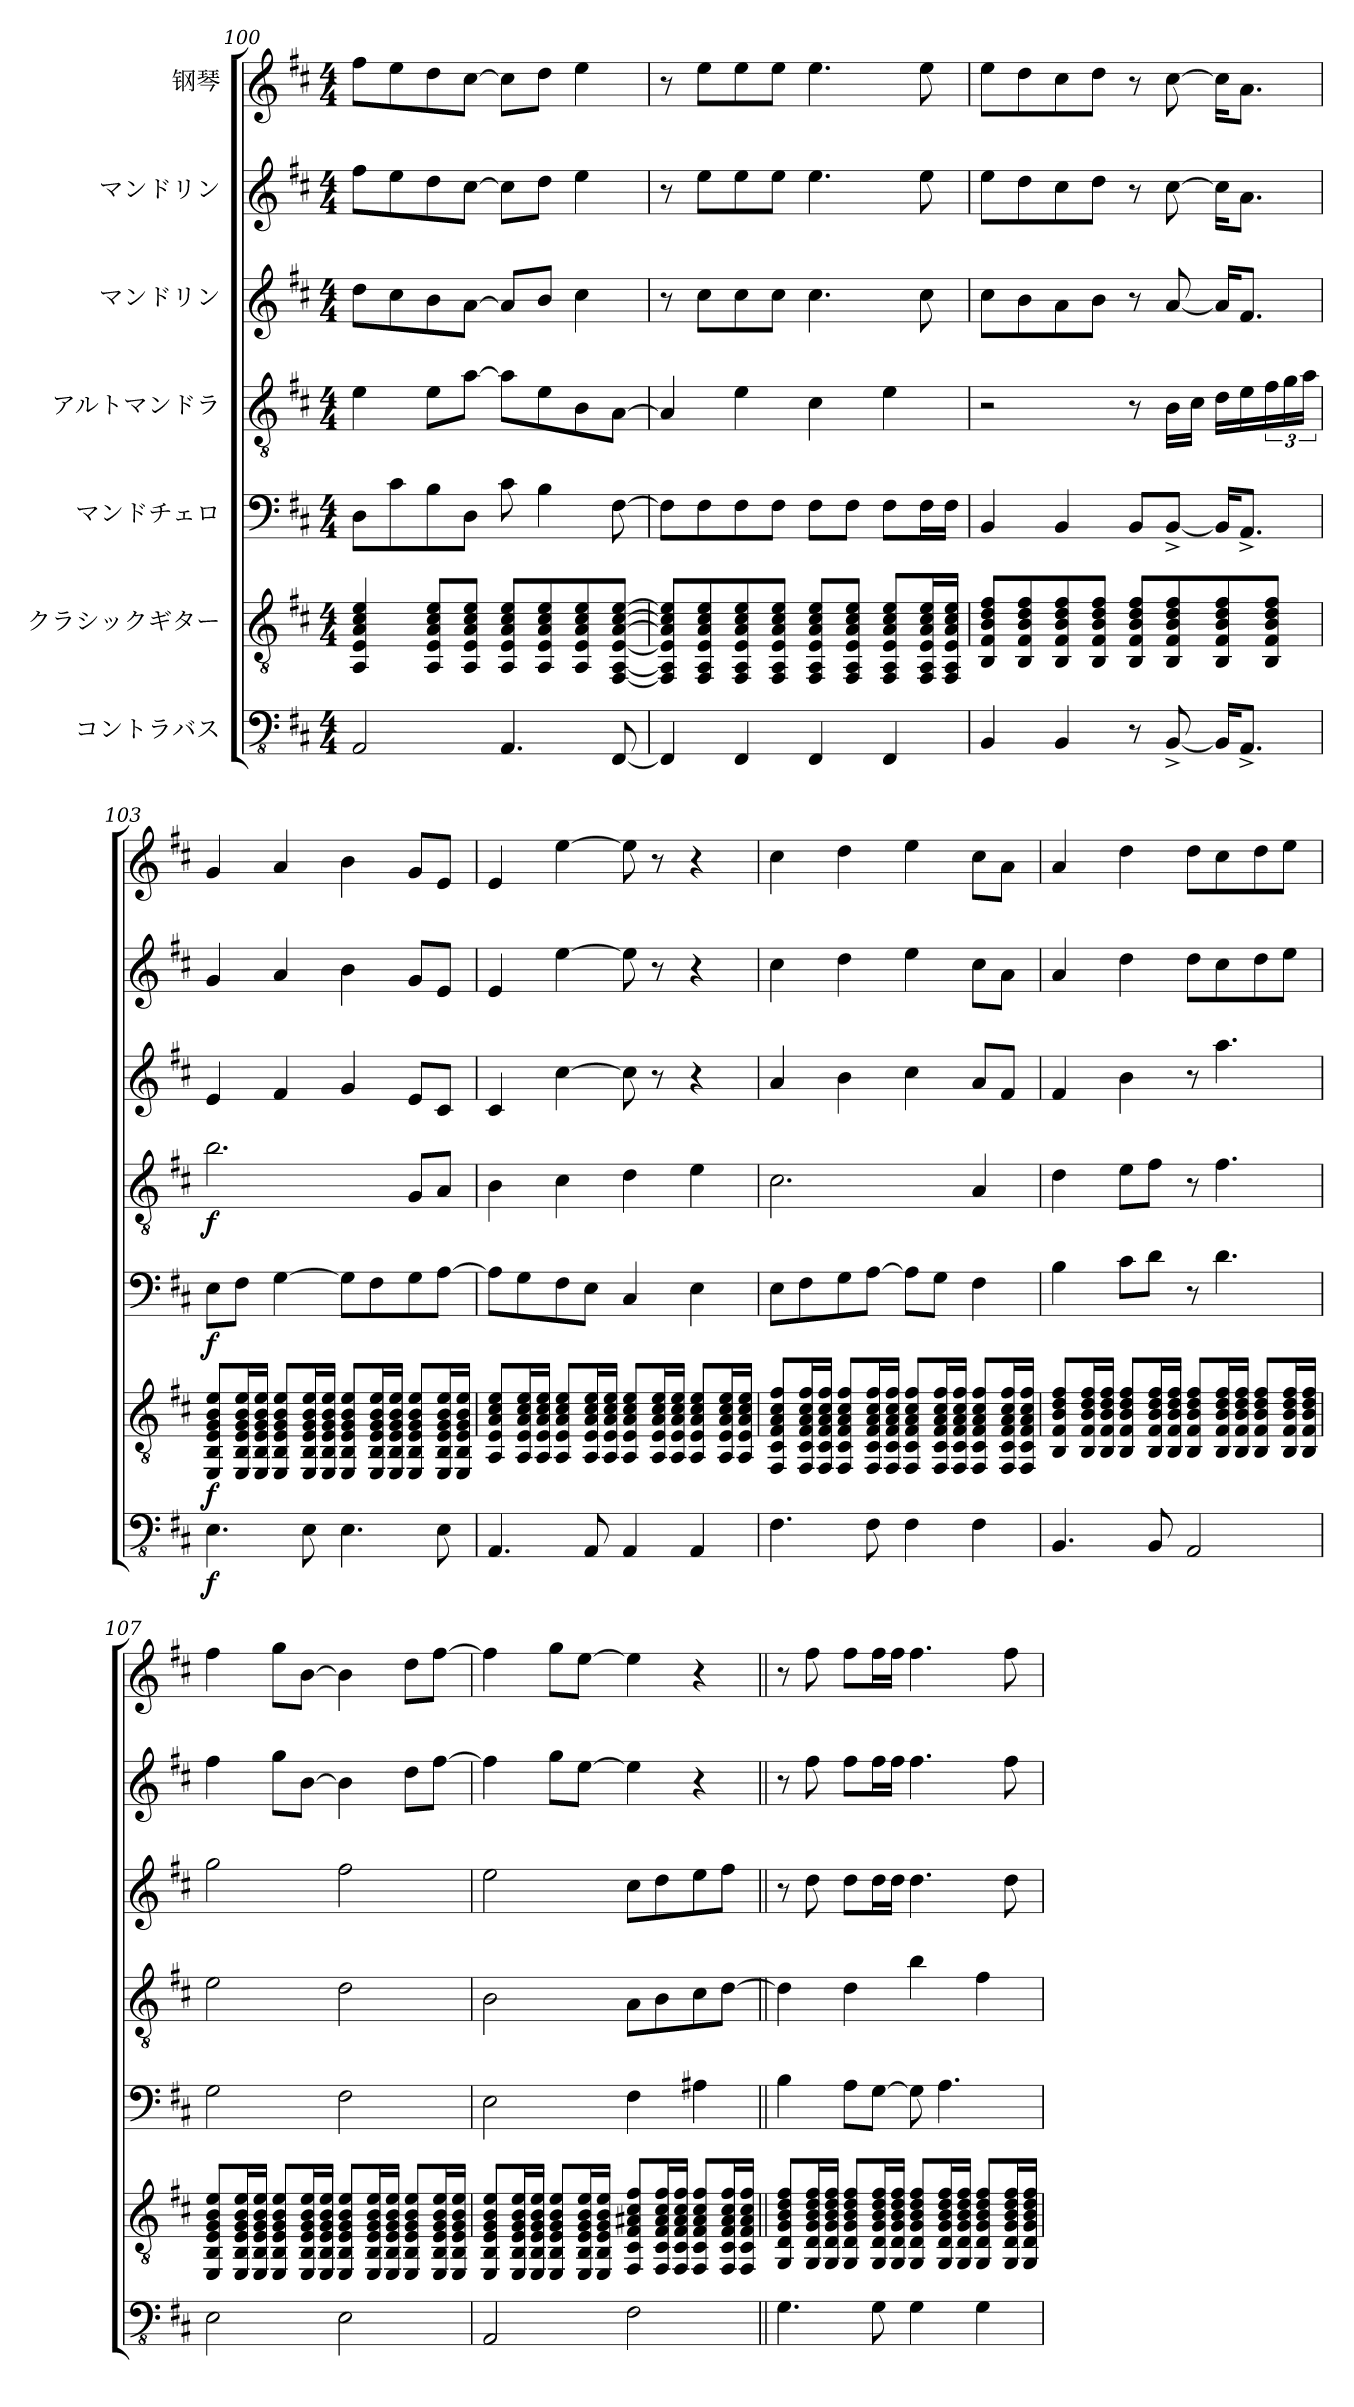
**kern	**dynam	**kern	**dynam	**kern	**dynam	**kern	**dynam	**kern	**kern	**kern
*part7	*part7	*part6	*part6	*part5	*part5	*part4	*part4	*part3	*part2	*part1
*staff7	*staff7	*staff6	*staff6	*staff5	*staff5	*staff4	*staff4	*staff3	*staff2	*staff1
*I"コントラバス	*	*I"クラシックギター	*	*I"マンドチェロ	*	*I"アルトマンドラ	*	*I"マンドリン	*I"マンドリン	*I"钢琴
*clefFv4	*	*clefGv2	*	*clefF4	*	*clefGv2	*	*clefG2	*clefG2	*clefG2
*k[f#c#]	*	*k[f#c#]	*	*k[f#c#]	*	*k[f#c#]	*	*k[f#c#]	*k[f#c#]	*k[f#c#]
*M4/4	*	*M4/4	*	*M4/4	*	*M4/4	*	*M4/4	*M4/4	*M4/4
=100	=100	=100	=100	=100	=100	=100	=100	=100	=100	=100
2AAA	.	4AA 4E 4A 4c# 4e	.	8DL	.	4e	.	8ddL	8ff#L	8ff#L
.	.	.	.	8c#	.	.	.	8cc#	8ee	8ee
.	.	8AA 8E 8A 8c# 8eL	.	8B	.	8eL	.	8b	8dd	8dd
.	.	8AA 8E 8A 8c# 8eJ	.	8DJ	.	[8aJ	.	[8aJ	[8cc#J	[8cc#J
4.AAA	.	8AA 8E 8A 8c# 8eL	.	8c#	.	8aL]	.	8aL]	8cc#L]	8cc#L]
.	.	8AA 8E 8A 8c# 8e	.	4B	.	8e	.	8bJ	8ddJ	8ddJ
.	.	8AA 8E 8A 8c# 8e	.	.	.	8B	.	4cc#	4ee	4ee
[8FFF#	.	[8FF# [8AA [8E [8A [8c# [8eJ	.	[8F#	.	[8AJ	.	.	.	.
=101	=101	=101	=101	=101	=101	=101	=101	=101	=101	=101
4FFF#]	.	8FF#] 8AA] 8E] 8A] 8c#] 8e]L	.	8F#L]	.	4A]	.	8r	8r	8r
.	.	8FF# 8AA 8E 8A 8c# 8e	.	8F#	.	.	.	8cc#L	8eeL	8eeL
4FFF#	.	8FF# 8AA 8E 8A 8c# 8e	.	8F#	.	4e	.	8cc#	8ee	8ee
.	.	8FF# 8AA 8E 8A 8c# 8eJ	.	8F#J	.	.	.	8cc#J	8eeJ	8eeJ
4FFF#	.	8FF# 8AA 8E 8A 8c# 8eL	.	8F#L	.	4c#	.	4.cc#	4.ee	4.ee
.	.	8FF# 8AA 8E 8A 8c# 8eJ	.	8F#J	.	.	.	.	.	.
4FFF#	.	8FF# 8AA 8E 8A 8c# 8eL	.	8F#L	.	4e	.	.	.	.
.	.	16FF# 16AA 16E 16A 16c# 16eL	.	16F#L	.	.	.	8cc#	8ee	8ee
.	.	16FF# 16AA 16E 16A 16c# 16eJJ	.	16F#JJ	.	.	.	.	.	.
=102	=102	=102	=102	=102	=102	=102	=102	=102	=102	=102
4BBB	.	8BB 8F# 8B 8d 8f#L	.	4BB	.	2r	.	8cc#L	8eeL	8eeL
.	.	8BB 8F# 8B 8d 8f#	.	.	.	.	.	8b	8dd	8dd
4BBB	.	8BB 8F# 8B 8d 8f#	.	4BB	.	.	.	8a	8cc#	8cc#
.	.	8BB 8F# 8B 8d 8f#J	.	.	.	.	.	8bJ	8ddJ	8ddJ
8r	.	8BB 8F# 8B 8d 8f#L	.	8BBL	.	8r	.	8r	8r	8r
[8BBB^	.	8BB 8F# 8B 8d 8f#	.	[8BB^J	.	16BLL	.	[8a	[8cc#	[8cc#
.	.	.	.	.	.	16c#JJ	.	.	.	.
16BBBKL]	.	8BB 8F# 8B 8d 8f#	.	16BBKL]	.	16dLL	.	16aKL]	16cc#KL]	16cc#KL]
8.AAA^J	.	.	.	8.AA^J	.	16e	.	8.f#J	8.aJ	8.aJ
.	.	8BB 8F# 8B 8d 8f#J	.	.	.	24f#	.	.	.	.
.	.	.	.	.	.	24g	.	.	.	.
.	.	.	.	.	.	24aJJ	.	.	.	.
=103	=103	=103	=103	=103	=103	=103	=103	=103	=103	=103
4.EE	f	8EE 8BB 8E 8G 8B 8eL	f	8EL	f	2.b	f	4e	4g	4g
.	.	16EE 16BB 16E 16G 16B 16eL	.	8F#J	.	.	.	.	.	.
.	.	16EE 16BB 16E 16G 16B 16eJJ	.	.	.	.	.	.	.	.
.	.	8EE 8BB 8E 8G 8B 8eL	.	[4G	.	.	.	4f#	4a	4a
8EE	.	16EE 16BB 16E 16G 16B 16eL	.	.	.	.	.	.	.	.
.	.	16EE 16BB 16E 16G 16B 16eJJ	.	.	.	.	.	.	.	.
4.EE	.	8EE 8BB 8E 8G 8B 8eL	.	8GL]	.	.	.	4g	4b	4b
.	.	16EE 16BB 16E 16G 16B 16eL	.	8F#	.	.	.	.	.	.
.	.	16EE 16BB 16E 16G 16B 16eJJ	.	.	.	.	.	.	.	.
.	.	8EE 8BB 8E 8G 8B 8eL	.	8G	.	8GL	.	8eL	8gL	8gL
8EE	.	16EE 16BB 16E 16G 16B 16eL	.	[8AJ	.	8AJ	.	8c#J	8eJ	8eJ
.	.	16EE 16BB 16E 16G 16B 16eJJ	.	.	.	.	.	.	.	.
=104	=104	=104	=104	=104	=104	=104	=104	=104	=104	=104
4.AAA	.	8AA 8E 8A 8c# 8eL	.	8AL]	.	4B	.	4c#	4e	4e
.	.	16AA 16E 16A 16c# 16eL	.	8G	.	.	.	.	.	.
.	.	16AA 16E 16A 16c# 16eJJ	.	.	.	.	.	.	.	.
.	.	8AA 8E 8A 8c# 8eL	.	8F#	.	4c#	.	[4cc#	[4ee	[4ee
8AAA	.	16AA 16E 16A 16c# 16eL	.	8EJ	.	.	.	.	.	.
.	.	16AA 16E 16A 16c# 16eJJ	.	.	.	.	.	.	.	.
4AAA	.	8AA 8E 8A 8c# 8eL	.	4C#	.	4d	.	8cc#]	8ee]	8ee]
.	.	16AA 16E 16A 16c# 16eL	.	.	.	.	.	8r	8r	8r
.	.	16AA 16E 16A 16c# 16eJJ	.	.	.	.	.	.	.	.
4AAA	.	8AA 8E 8A 8c# 8eL	.	4E	.	4e	.	4r	4r	4r
.	.	16AA 16E 16A 16c# 16eL	.	.	.	.	.	.	.	.
.	.	16AA 16E 16A 16c# 16eJJ	.	.	.	.	.	.	.	.
=105	=105	=105	=105	=105	=105	=105	=105	=105	=105	=105
4.FF#	.	8FF# 8C# 8F# 8A 8c# 8f#L	.	8EL	.	2.c#	.	4a	4cc#	4cc#
.	.	16FF# 16C# 16F# 16A 16c# 16f#L	.	8F#	.	.	.	.	.	.
.	.	16FF# 16C# 16F# 16A 16c# 16f#JJ	.	.	.	.	.	.	.	.
.	.	8FF# 8C# 8F# 8A 8c# 8f#L	.	8G	.	.	.	4b	4dd	4dd
8FF#	.	16FF# 16C# 16F# 16A 16c# 16f#L	.	[8AJ	.	.	.	.	.	.
.	.	16FF# 16C# 16F# 16A 16c# 16f#JJ	.	.	.	.	.	.	.	.
4FF#	.	8FF# 8C# 8F# 8A 8c# 8f#L	.	8AL]	.	.	.	4cc#	4ee	4ee
.	.	16FF# 16C# 16F# 16A 16c# 16f#L	.	8GJ	.	.	.	.	.	.
.	.	16FF# 16C# 16F# 16A 16c# 16f#JJ	.	.	.	.	.	.	.	.
4FF#	.	8FF# 8C# 8F# 8A 8c# 8f#L	.	4F#	.	4A	.	8aL	8cc#L	8cc#L
.	.	16FF# 16C# 16F# 16A 16c# 16f#L	.	.	.	.	.	8f#J	8aJ	8aJ
.	.	16FF# 16C# 16F# 16A 16c# 16f#JJ	.	.	.	.	.	.	.	.
=106	=106	=106	=106	=106	=106	=106	=106	=106	=106	=106
4.BBB	.	8BB 8F# 8B 8d 8f#L	.	4B	.	4d	.	4f#	4a	4a
.	.	16BB 16F# 16B 16d 16f#L	.	.	.	.	.	.	.	.
.	.	16BB 16F# 16B 16d 16f#JJ	.	.	.	.	.	.	.	.
.	.	8BB 8F# 8B 8d 8f#L	.	8c#L	.	8eL	.	4b	4dd	4dd
8BBB	.	16BB 16F# 16B 16d 16f#L	.	8dJ	.	8f#J	.	.	.	.
.	.	16BB 16F# 16B 16d 16f#JJ	.	.	.	.	.	.	.	.
2AAA	.	8BB 8F# 8B 8d 8f#L	.	8r	.	8r	.	8r	8ddL	8ddL
.	.	16BB 16F# 16B 16d 16f#L	.	4.d	.	4.f#	.	4.aa	8cc#	8cc#
.	.	16BB 16F# 16B 16d 16f#JJ	.	.	.	.	.	.	.	.
.	.	8BB 8F# 8B 8d 8f#L	.	.	.	.	.	.	8dd	8dd
.	.	16BB 16F# 16B 16d 16f#L	.	.	.	.	.	.	8eeJ	8eeJ
.	.	16BB 16F# 16B 16d 16f#JJ	.	.	.	.	.	.	.	.
=107	=107	=107	=107	=107	=107	=107	=107	=107	=107	=107
2EE	.	8EE 8BB 8E 8G 8B 8eL	.	2G	.	2e	.	2gg	4ff#	4ff#
.	.	16EE 16BB 16E 16G 16B 16eL	.	.	.	.	.	.	.	.
.	.	16EE 16BB 16E 16G 16B 16eJJ	.	.	.	.	.	.	.	.
.	.	8EE 8BB 8E 8G 8B 8eL	.	.	.	.	.	.	8ggL	8ggL
.	.	16EE 16BB 16E 16G 16B 16eL	.	.	.	.	.	.	[8bJ	[8bJ
.	.	16EE 16BB 16E 16G 16B 16eJJ	.	.	.	.	.	.	.	.
2EE	.	8EE 8BB 8E 8G 8B 8eL	.	2F#	.	2d	.	2ff#	4b]	4b]
.	.	16EE 16BB 16E 16G 16B 16eL	.	.	.	.	.	.	.	.
.	.	16EE 16BB 16E 16G 16B 16eJJ	.	.	.	.	.	.	.	.
.	.	8EE 8BB 8E 8G 8B 8eL	.	.	.	.	.	.	8ddL	8ddL
.	.	16EE 16BB 16E 16G 16B 16eL	.	.	.	.	.	.	[8ff#J	[8ff#J
.	.	16EE 16BB 16E 16G 16B 16eJJ	.	.	.	.	.	.	.	.
=108	=108	=108	=108	=108	=108	=108	=108	=108	=108	=108
2AAA	.	8EE 8BB 8E 8G 8B 8eL	.	2E	.	2B	.	2ee	4ff#]	4ff#]
.	.	16EE 16BB 16E 16G 16B 16eL	.	.	.	.	.	.	.	.
.	.	16EE 16BB 16E 16G 16B 16eJJ	.	.	.	.	.	.	.	.
.	.	8EE 8BB 8E 8G 8B 8eL	.	.	.	.	.	.	8ggL	8ggL
.	.	16EE 16BB 16E 16G 16B 16eL	.	.	.	.	.	.	[8eeJ	[8eeJ
.	.	16EE 16BB 16E 16G 16B 16eJJ	.	.	.	.	.	.	.	.
2FF#	.	8FF# 8C# 8F# 8A#X 8c# 8f#L	.	4F#	.	8AL	.	8cc#L	4ee]	4ee]
.	.	16FF# 16C# 16F# 16A# 16c# 16f#L	.	.	.	8B	.	8dd	.	.
.	.	16FF# 16C# 16F# 16A# 16c# 16f#JJ	.	.	.	.	.	.	.	.
.	.	8FF# 8C# 8F# 8A# 8c# 8f#L	.	4A#X	.	8c#	.	8ee	4r	4r
.	.	16FF# 16C# 16F# 16A# 16c# 16f#L	.	.	.	[8dJ	.	8ff#J	.	.
.	.	16FF# 16C# 16F# 16A# 16c# 16f#JJ	.	.	.	.	.	.	.	.
=109||	=109||	=109||	=109||	=109||	=109||	=109||	=109||	=109||	=109||	=109||
4.GG	.	8GG 8D 8G 8B 8d 8f#L	.	4B	.	4d]	.	8r	8r	8r
.	.	16GG 16D 16G 16B 16d 16f#L	.	.	.	.	.	8dd	8ff#	8ff#
.	.	16GG 16D 16G 16B 16d 16f#JJ	.	.	.	.	.	.	.	.
.	.	8GG 8D 8G 8B 8d 8f#L	.	8AL	.	4d	.	8ddL	8ff#L	8ff#L
8GG	.	16GG 16D 16G 16B 16d 16f#L	.	[8GJ	.	.	.	16ddL	16ff#L	16ff#L
.	.	16GG 16D 16G 16B 16d 16f#JJ	.	.	.	.	.	16ddJJ	16ff#JJ	16ff#JJ
4GG	.	8GG 8D 8G 8B 8d 8f#L	.	8G]	.	4b	.	4.dd	4.ff#	4.ff#
.	.	16GG 16D 16G 16B 16d 16f#L	.	4.A	.	.	.	.	.	.
.	.	16GG 16D 16G 16B 16d 16f#JJ	.	.	.	.	.	.	.	.
4GG	.	8GG 8D 8G 8B 8d 8f#L	.	.	.	4f#	.	.	.	.
.	.	16GG 16D 16G 16B 16d 16f#L	.	.	.	.	.	8dd	8ff#	8ff#
.	.	16GG 16D 16G 16B 16d 16f#JJ	.	.	.	.	.	.	.	.
=	=	=	=	=	=	=	=	=	=	=
*-	*-	*-	*-	*-	*-	*-	*-	*-	*-	*-
